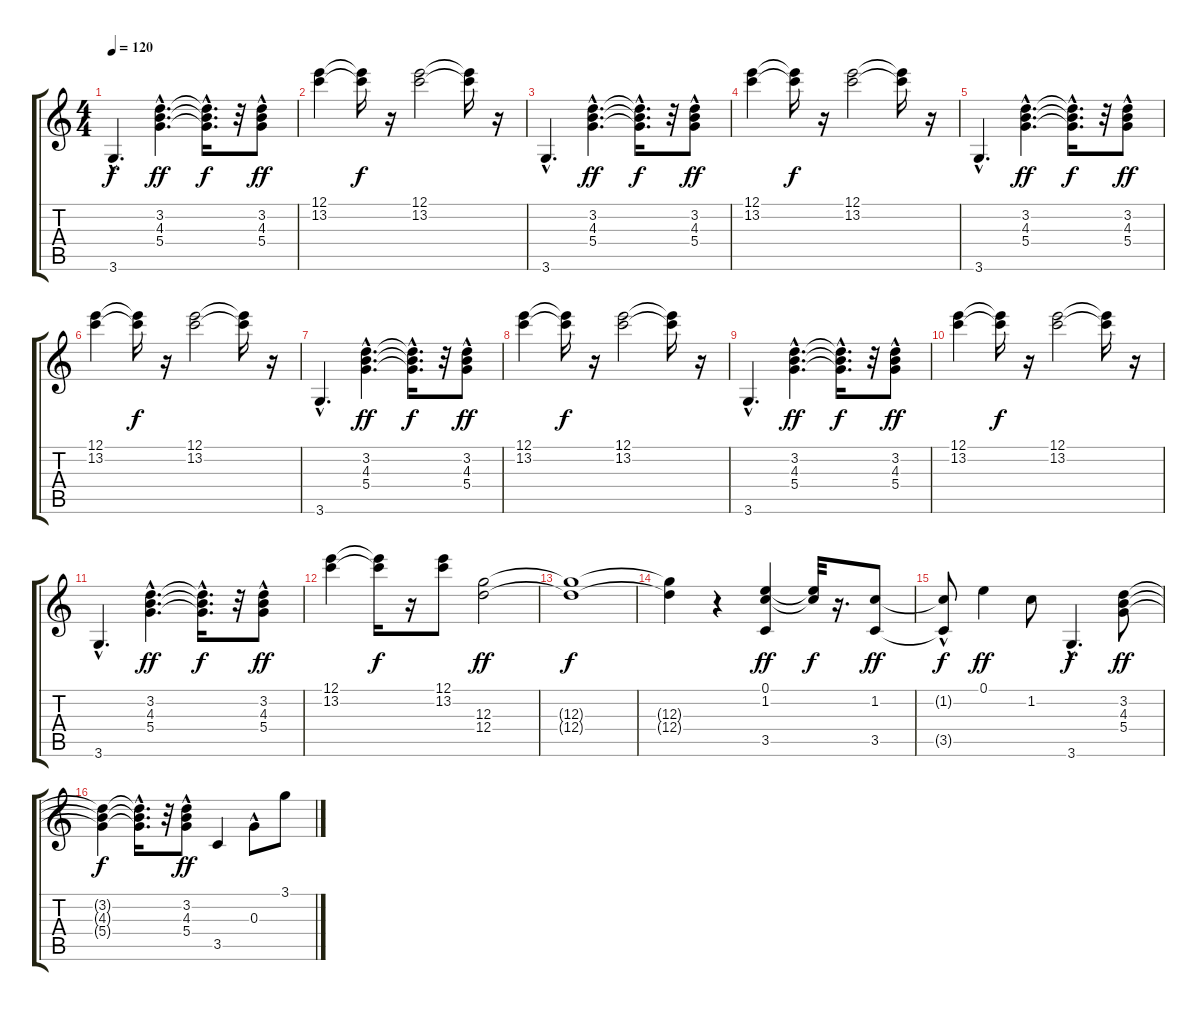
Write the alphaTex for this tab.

\track "" {instrument acousticguitarsteel}
\staff {score tabs}
\tuning (E4 B3 G3 D3 A2 E2) {hide}
\ts (4 4)
\tempo 120
\clef g2
\ks c
3.6{hac}.4{d dy f} (3.2{hac} 4.3{hac} 5.4{hac}).4{d dy ff} (3.2{hac t} 4.3{hac t} 5.4{hac t}).16{d dy f} r.32 (3.2 4.3 5.4{hac}).8{dy ff} |
(12.1 13.2).4 (12.1{t} 13.2{t}).16{dy f} r.16 (12.1 13.2).2 (12.1{t} 13.2{t}).16 r.16 |
3.6{hac}.4{d} (3.2{hac} 4.3{hac} 5.4{hac}).4{d dy ff} (3.2{hac t} 4.3{hac t} 5.4{hac t}).16{d dy f} r.32 (3.2 4.3 5.4{hac}).8{dy ff} |
(12.1 13.2).4 (12.1{t} 13.2{t}).16{dy f} r.16 (12.1 13.2).2 (12.1{t} 13.2{t}).16 r.16 |
3.6{hac}.4{d} (3.2{hac} 4.3{hac} 5.4{hac}).4{d dy ff} (3.2{hac t} 4.3{hac t} 5.4{hac t}).16{d dy f} r.32 (3.2 4.3 5.4{hac}).8{dy ff} |
(12.1 13.2).4 (12.1{t} 13.2{t}).16{dy f} r.16 (12.1 13.2).2 (12.1{t} 13.2{t}).16 r.16 |
3.6{hac}.4{d} (3.2{hac} 4.3{hac} 5.4{hac}).4{d dy ff} (3.2{hac t} 4.3{hac t} 5.4{hac t}).16{d dy f} r.32 (3.2 4.3 5.4{hac}).8{dy ff} |
(12.1 13.2).4 (12.1{t} 13.2{t}).16{dy f} r.16 (12.1 13.2).2 (12.1{t} 13.2{t}).16 r.16 |
3.6{hac}.4{d} (3.2{hac} 4.3{hac} 5.4{hac}).4{d dy ff} (3.2{hac t} 4.3{hac t} 5.4{hac t}).16{d dy f} r.32 (3.2 4.3 5.4{hac}).8{dy ff} |
(12.1 13.2).4 (12.1{t} 13.2{t}).16{dy f} r.16 (12.1 13.2).2 (12.1{t} 13.2{t}).16 r.16 |
3.6{hac}.4{d} (3.2{hac} 4.3{hac} 5.4{hac}).4{d dy ff} (3.2{hac t} 4.3{hac t} 5.4{hac t}).16{d dy f} r.32 (3.2 4.3 5.4{hac}).8{dy ff} |
(12.1 13.2).4 (12.1{t} 13.2{t}).16{dy f} r.16 (12.1 13.2).8 (12.3 12.4).2{dy ff} |
(12.3{t} 12.4{t}).1{dy f} |
(12.3{t} 12.4{t}).4 r.4 (0.1 1.2 3.5).4{dy ff} (0.1{t} 1.2{t}).32{dy f} r.16{d} (1.2 3.5).8{dy ff} |
(1.2{t} 3.5{hac t}).8{dy f} 0.1.4{dy ff} 1.2.8 3.6{hac}.4{d dy f} (3.2 4.3 5.4).8{dy ff} |
(3.2{t} 4.3{t} 5.4{t}).4{dy f} (3.2{hac t} 4.3{hac t} 5.4{hac t}).16{d} r.32 (3.2 4.3 5.4{hac}).8{dy ff} 3.5.4 0.3{hac}.8 3.1.8
